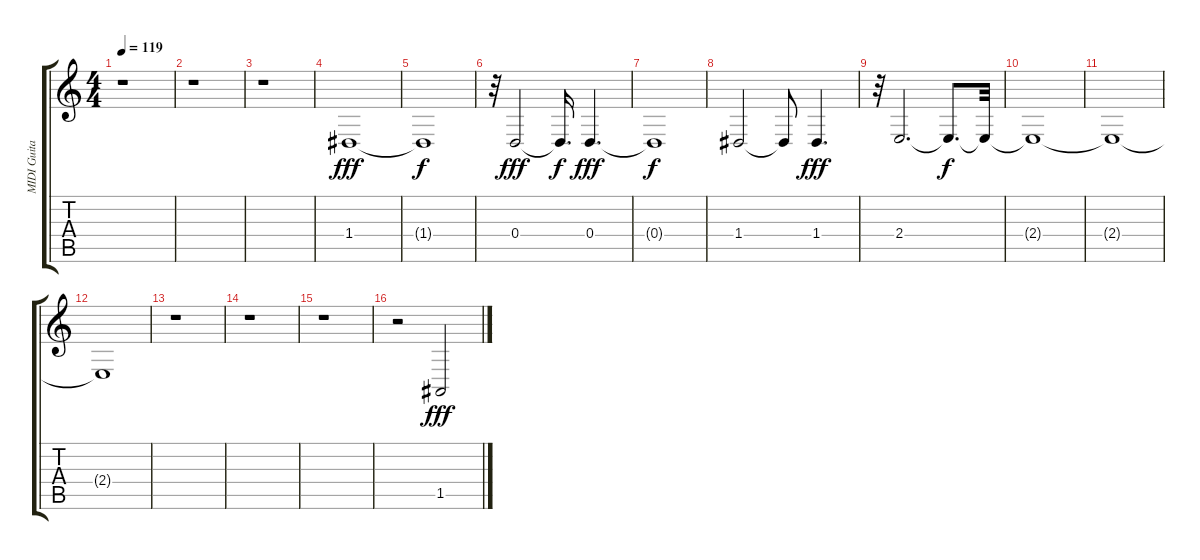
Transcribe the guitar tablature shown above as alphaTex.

\track ("MIDI Guitar                     " "MIDI Guita") {instrument lead1square}
\staff {score tabs}
\tuning (E4 B3 G3 D3 A2 E2) {hide}
\ts (4 4)
\tempo 119
\clef g2
\ks c
r.1{dy f} |
r.1 |
r.1 |
1.4.1{dy fff} |
1.4{t}.1{dy f} |
r.32 0.4.2{dy fff} 0.4{t}.16{d dy f} 0.4.4{d dy fff} |
0.4{t}.1{dy f} |
1.4.2 1.4{t}.8 1.4.4{d dy fff} |
r.32 2.4.2{d} 2.4{t}.8{d dy f} 2.4{t}.32 |
2.4{t}.1 |
2.4{t}.1 |
2.4{t}.1 |
r.1 |
r.1 |
r.1 |
r.2 1.5.2{dy fff}
